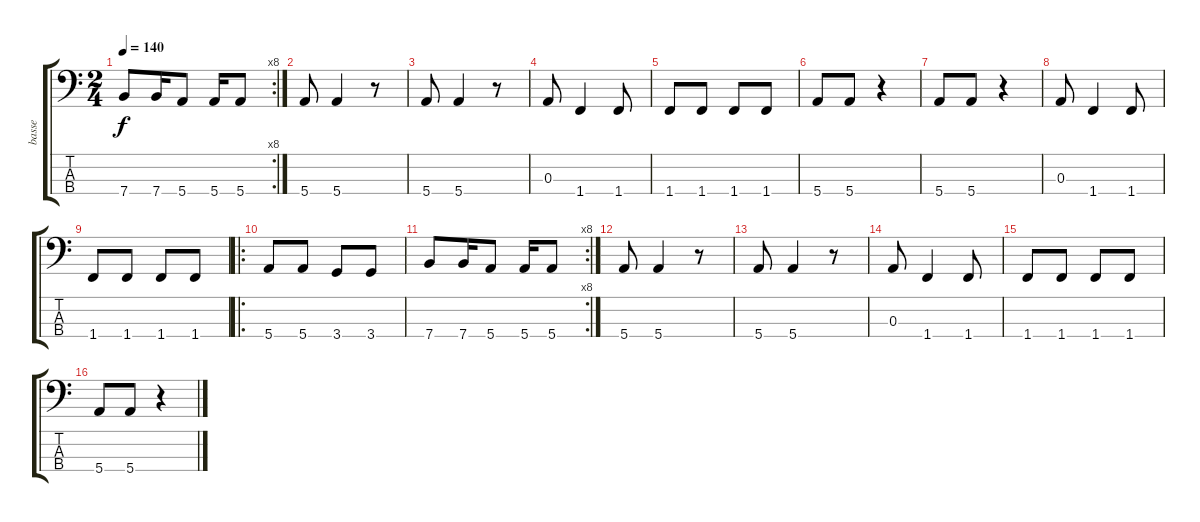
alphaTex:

\track ("basse" "basse") {instrument electricbasspick}
\staff {score tabs}
\tuning (G2 D2 A1 E1) {hide}
\rc 8
\ts (2 4)
\tempo 140
\clef f4
\ks c
7.4.8{dy f} 7.4.16 5.4.8 5.4.16 5.4.8 |
5.4.8 5.4.4 r.8 |
5.4.8 5.4.4 r.8 |
0.3.8 1.4.4 1.4.8 |
1.4.8 1.4.8 1.4.8 1.4.8 |
5.4.8 5.4.8 r.4 |
5.4.8 5.4.8 r.4 |
0.3.8 1.4.4 1.4.8 |
1.4.8 1.4.8 1.4.8 1.4.8 |
\ro
5.4.8 5.4.8 3.4.8 3.4.8 |
\rc 8
7.4.8 7.4.16 5.4.8 5.4.16 5.4.8 |
5.4.8 5.4.4 r.8 |
5.4.8 5.4.4 r.8 |
0.3.8 1.4.4 1.4.8 |
1.4.8 1.4.8 1.4.8 1.4.8 |
5.4.8 5.4.8 r.4
